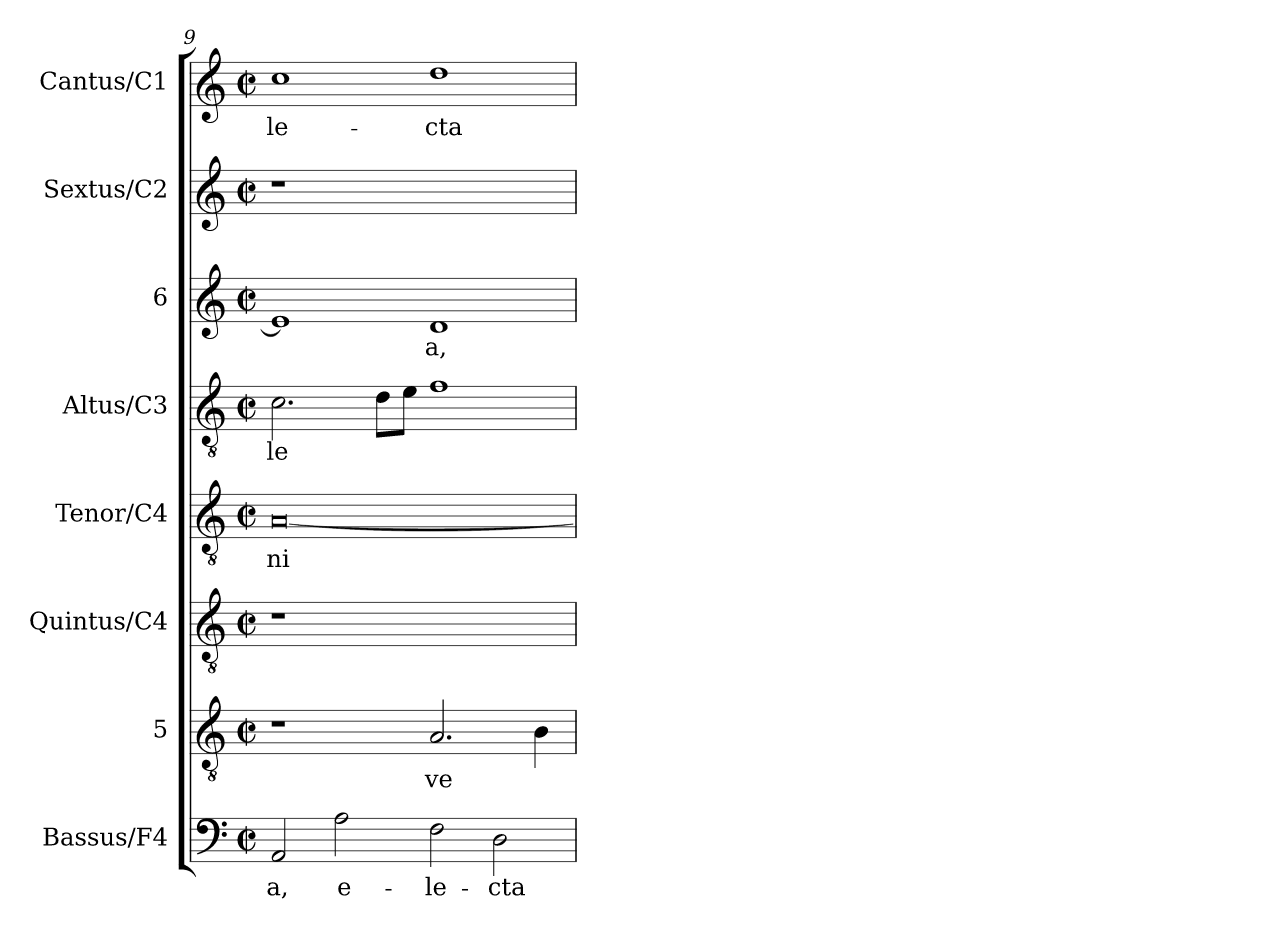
**kern	**text	**kern	**text	**kern	**kern	**text	**kern	**text	**kern	**text	**kern	**kern	**text
*part8	*part8	*part7	*part7	*part6	*part5	*part5	*part4	*part4	*part3	*part3	*part2	*part1	*part1
*staff8	*staff8	*staff7	*staff7	*staff6	*staff5	*staff5	*staff4	*staff4	*staff3	*staff3	*staff2	*staff1	*staff1
*I"Bassus/F4	*	*I"5	*	*I"Quintus/C4	*I"Tenor/C4	*	*I"Altus/C3	*	*I"6	*	*I"Sextus/C2	*I"Cantus/C1	*
*I'B	*	*	*	*	*I'T	*	*I'A	*	*	*	*	*I'C	*
*clefF4	*	*clefGv2	*	*clefGv2	*clefGv2	*	*clefGv2	*	*clefG2	*	*clefG2	*clefG2	*
*k[]	*	*k[]	*	*k[]	*k[]	*	*k[]	*	*k[]	*	*k[]	*k[]	*
*C:	*	*C:	*	*C:	*C:	*	*C:	*	*C:	*	*C:	*C:	*
*M2/2	*	*M2/2	*	*M2/2	*M2/2	*	*M2/2	*	*M2/2	*	*M2/2	*M2/2	*
*met(c|)	*	*met(c|)	*	*met(c|)	*met(c|)	*	*met(c|)	*	*met(c|)	*	*met(c|)	*met(c|)	*
=9	=9	=9	=9	=9	=9	=9	=9	=9	=9	=9	=9	=9	=9
!	!LO:LY:b:cj	!	!	!	!	!LO:LY:b:cj	!	!LO:LY:b:cj	!	!LO:LY:b:cj	!	!	!LO:LY:b:cj
2AA/	-a,	1r	.	1r	[<0A	-ni	2.c\	-le-	1e]	--	1r	1cc	-le-
!	!LO:LY:b:cj	!	!	!	!	!	!	!	!	!	!	!	!
2A\	e-	.	.	.	.	.	.	.	.	.	.	.	.
!	!	!	!	!	!	!	!	!LO:LY:b:cj	!	!	!	!	!
.	.	.	.	.	.	.	8d\L	--	.	.	.	.	.
!	!	!	!	!	!	!	!	!LO:LY:b:cj	!	!	!	!	!
.	.	.	.	.	.	.	8e\J	--	.	.	.	.	.
!	!LO:LY:b:cj	!	!LO:LY:b:rj	!	!	!	!	!LO:LY:b:cj	!	!LO:LY:b:cj	!	!	!LO:LY:b:cj
2F\	-le-	2.A/	ve-	1ryy	.	.	1f	--	1d	-a,	1ryy	1dd	-cta
!	!LO:LY:b:cj	!	!	!	!	!	!	!	!	!	!	!	!
2D\	-cta	.	.	.	.	.	.	.	.	.	.	.	.
!	!	!	!LO:LY:b:rj	!	!	!	!	!	!	!	!	!	!
.	.	4B\	--	.	.	.	.	.	.	.	.	.	.
=	=	=	=	=	=	=	=	=	=	=	=	=	=
*-	*-	*-	*-	*-	*-	*-	*-	*-	*-	*-	*-	*-	*-
